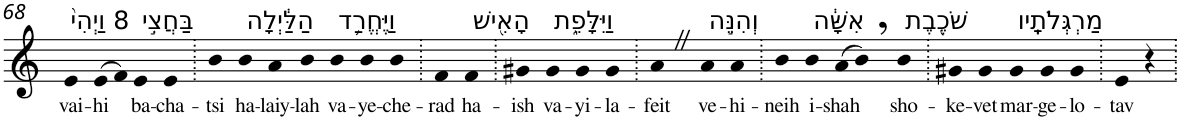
**kern	**text
*part1	*part1
*staff1	*staff1
*I"Piano	*
*I'Pno	*
!!LO:PB:g=z
*clefG2	*
*k[]	*
=68	=68
!LO:TX:a:t=8 וַיְהִי֙	!
!	!LO:LY:b
4e	vai-
!	!LO:LY:b
(>8e	-hi
8f)	.
!LO:TX:a:t=בַּחֲצִ֣י	!
!	!LO:LY:b
4e	ba-
!	!LO:LY:b
4e	-cha-
=69.	=69.
!	!LO:LY:b
4b	-tsi
!LO:TX:a:t=הַלַּ֔יְלָה	!
!	!LO:LY:b
4b	ha-
!	!LO:LY:b
4a	-laiy-
!	!LO:LY:b
4b	-lah
!LO:TX:a:t=וַיֶּחֱרַ֥ד	!
!	!LO:LY:b
4b	va-
!	!LO:LY:b
4b	-ye-
!	!LO:LY:b
4b	-che-
=70.	=70.
!	!LO:LY:b
4f	-rad
!LO:TX:a:t=הָאִ֖ישׁ	!
!	!LO:LY:b
4f	ha-
=71.	=71.
!	!LO:LY:b
4g#X	-ish
!LO:TX:a:t=וַיִּלָּפֵ֑ת	!
!	!LO:LY:b
4g#	va-
!	!LO:LY:b
4g#	-yi-
!	!LO:LY:b
4g#	-la-
=72.	=72.
!	!LO:LY:b
4aZ	-feit
!LO:TX:a:t=וְהִנֵּ֣ה	!
!	!LO:LY:b
4a	ve-
!	!LO:LY:b
4a	-hi-
=73.	=73.
!	!LO:LY:b
4b	-neih
!LO:TX:a:t=אִשָּׁ֔ה	!
!	!LO:LY:b
4b	i-
!	!LO:LY:b
(>8a	-shah
8b,)	.
!LO:TX:a:t=שֹׁכֶ֖בֶת	!
!	!LO:LY:b
4b	sho-
=74.	=74.
!	!LO:LY:b
4g#X	-ke-
!	!LO:LY:b
4g#	-vet
!LO:TX:a:t=מַרְגְּלֹתָֽיו	!
!	!LO:LY:b
4g#	mar-
!	!LO:LY:b
4g#	-ge-
!	!LO:LY:b
4g#	-lo-
=75.	=75.
!	!LO:LY:b
4e	-tav
4r	.
=.	=.
*-	*-
